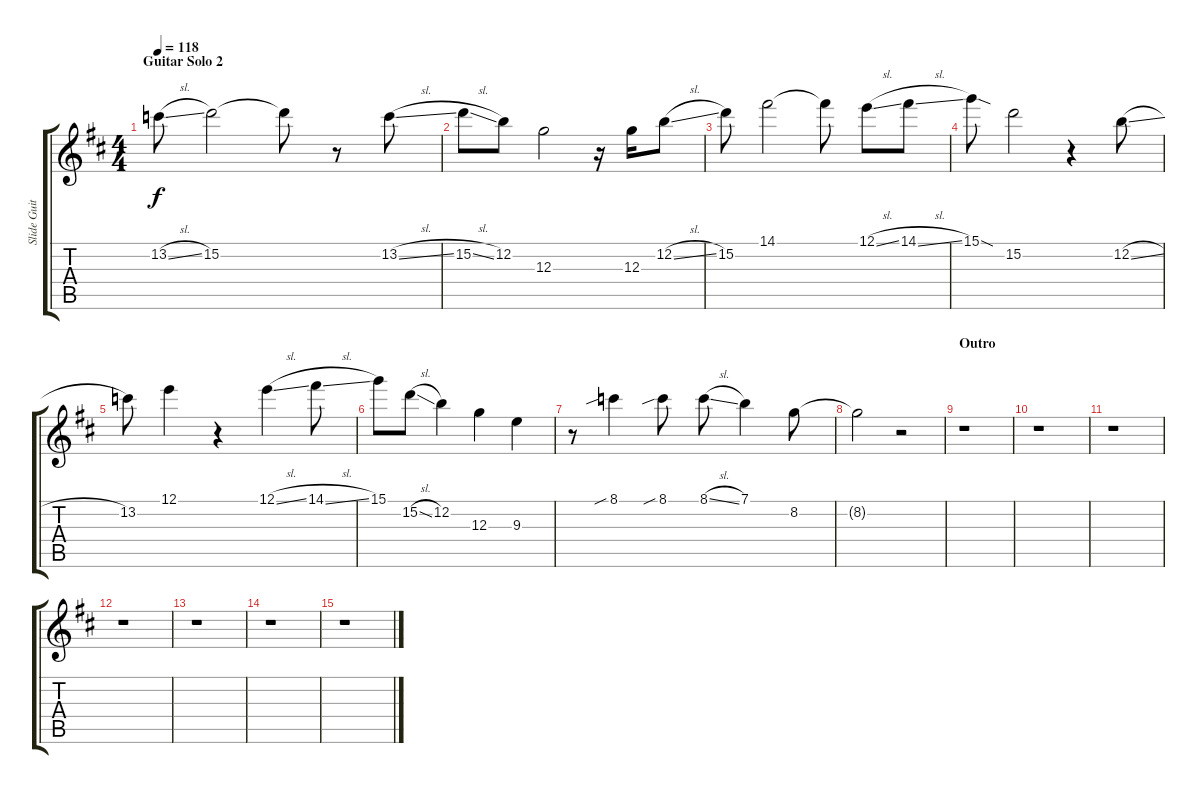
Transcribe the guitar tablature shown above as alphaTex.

\track ("Slide Guitar" "Slide Guit") {instrument overdrivenguitar}
\staff {score tabs}
\tuning (E4 B3 G3 D3 A2 E2) {hide}
\ts (4 4)
\section ("" "Guitar Solo 2")
\tempo 118
\clef g2
\ks d
13.2{sl}.8{dy f} 15.2.2 15.2{t}.8 r.8 13.2{sl}.8 |
15.2{sl}.8 12.2.8 12.3.2 r.16 12.3.16 12.2{sl}.8 |
15.2.8 14.1.2 14.1{t}.8 12.1{sl}.8 14.1{sl}.8 |
15.1{sod}.8 15.2.2 r.4 12.2{sl}.8 |
13.2.8 12.1.4 r.4 12.1{sl}.4 14.1{sl}.8 |
15.1.8 15.2{sl}.8 12.2.4 12.3.4 9.3.4 |
r.8 8.1{sib}.4 8.1{sib}.8 8.1{sl}.8 7.1.4 8.2.8 |
8.2{t}.2 r.2 |
\section ("" "Outro")
r.1 |
r.1 |
r.1 |
r.1 |
r.1 |
r.1 |
r.1
